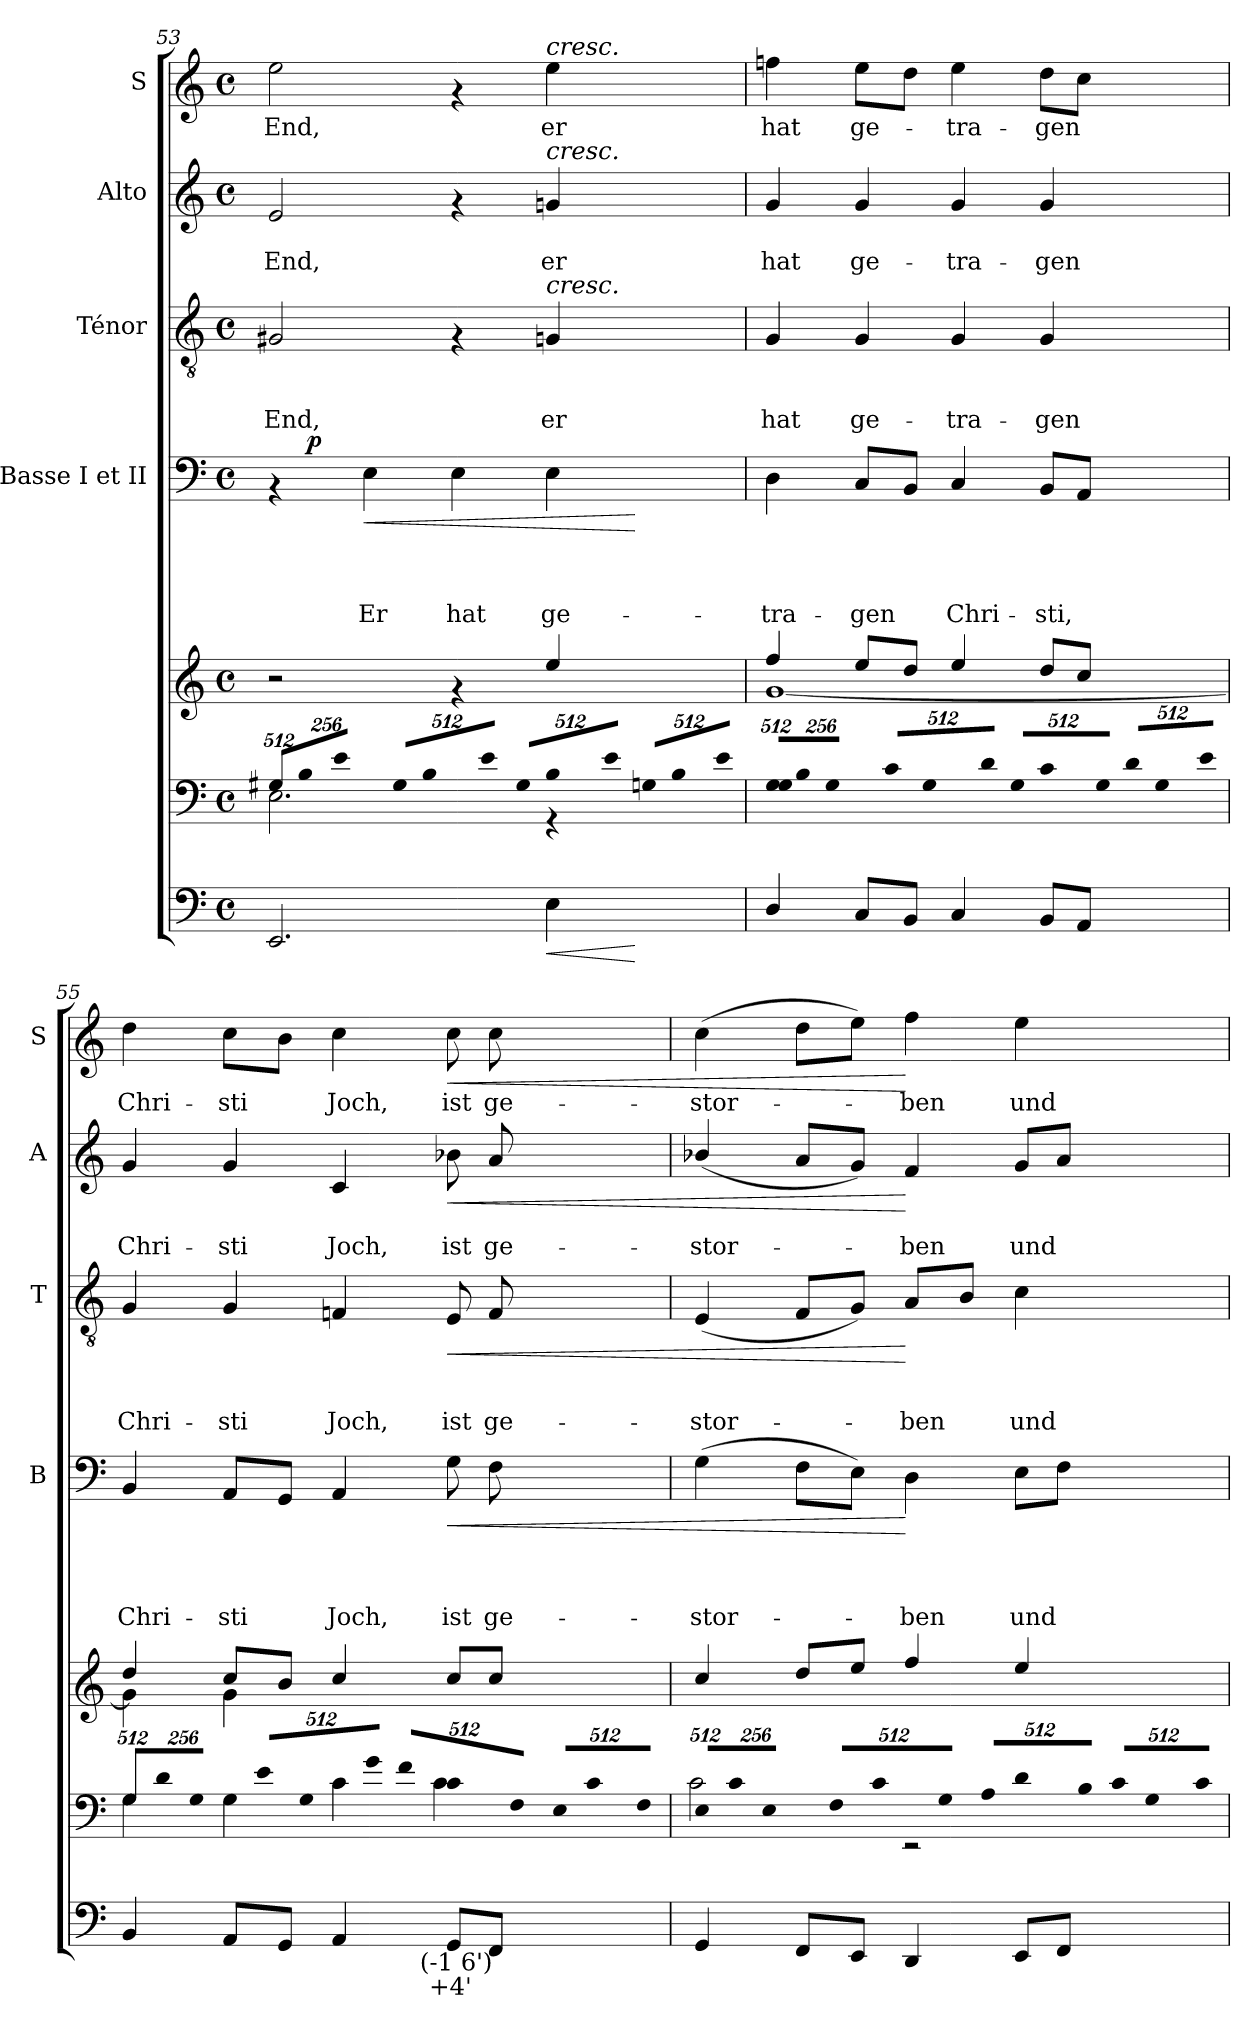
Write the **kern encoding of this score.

**kern	**dynam	**kern	**kern	**kern	**text	**text	**text	**text	**dynam	**kern	**text	**text	**text	**dynam	**kern	**text	**text	**dynam	**kern	**text	**dynam
*part7	*part7	*part6	*part5	*part4	*part4	*part4	*part4	*part4	*part4	*part3	*part3	*part3	*part3	*part3	*part2	*part2	*part2	*part2	*part1	*part1	*part1
*staff7	*staff7	*staff6	*staff5	*staff4	*staff4	*staff4	*staff4	*staff4	*staff4	*staff3	*staff3	*staff3	*staff3	*staff3	*staff2	*staff2	*staff2	*staff2	*staff1	*staff1	*staff1
*	*	*	*	*I"Basse I et II	*	*	*	*	*	*I"Ténor	*	*	*	*	*I"Alto	*	*	*	*I"S	*	*
*	*	*	*	*I'B	*	*	*	*	*	*I'T	*	*	*	*	*I'A	*	*	*	*I'S	*	*
*clefF4	*	*clefF4	*clefG2	*clefF4	*	*	*	*	*	*clefGv2	*	*	*	*	*clefG2	*	*	*	*clefG2	*	*
*k[]	*	*k[]	*k[]	*k[]	*	*	*	*	*	*k[]	*	*	*	*	*k[]	*	*	*	*k[]	*	*
*C:	*	*C:	*C:	*C:	*	*	*	*	*	*C:	*	*	*	*	*C:	*	*	*	*C:	*	*
*M4/4	*	*M4/4	*M4/4	*M4/4	*	*	*	*	*	*M4/4	*	*	*	*	*M4/4	*	*	*	*M4/4	*	*
*met(c)	*	*met(c)	*met(c)	*met(c)	*	*	*	*	*	*met(c)	*	*	*	*	*met(c)	*	*	*	*met(c)	*	*
*	*	*Xbrackettup	*	*	*	*	*	*	*	*	*	*	*	*	*	*	*	*	*	*	*
=53	=53	=53	=53	=53	=53	=53	=53	=53	=53	=53	=53	=53	=53	=53	=53	=53	=53	=53	=53	=53	=53
!	!	!LO:N:vis=8	!	!	!	!	!	!	!	!	!	!	!LO:LY:b	!	!	!	!LO:LY:b	!	!	!LO:LY:b	!
*	*	*^	*	*^	*	*	*	*	*	*	*	*	*	*	*	*	*	*	*	*	*
2.EE/	.	4096%341G#X/L	2.E\	2r	4rAA	16.ryy	.	.	.	.	.	2G#X/	.	.	End,	.	2e/	.	End,	.	2ee\	End,	.
!	!	!LO:N:vis=8	!	!	!	!	!	!	!	!	!	!	!	!	!	!	!	!	!	!	!	!	!
.	.	2048%171B/	.	.	.	.	.	.	.	.	.	.	.	.	.	.	.	.	.	.	.	.	.
!	!	!	!	!	!	!	!	!	!	!	!LO:DY:a	!	!	!	!	!	!	!	!	!	!	!	!
.	.	.	.	.	.	2ryy	.	.	.	.	p	.	.	.	.	.	.	.	.	.	.	.	.
!	!	!LO:N:vis=8	!	!	!	!	!	!	!	!	!	!	!	!	!	!	!	!	!	!	!	!	!
.	.	4096%341e/J	.	.	.	.	.	.	.	.	.	.	.	.	.	.	.	.	.	.	.	.	.
!	!	!LO:N:vis=8	!	!	!	!	!	!	!	!LO:LY:b	!LO:HP:b	!	!	!	!	!	!	!	!	!	!	!	!
.	.	4096%341G#/L	.	.	4E\	.	.	.	.	Er	<	.	.	.	.	.	.	.	.	.	.	.	.
!	!	!LO:N:vis=8	!	!	!	!	!	!	!	!	!	!	!	!	!	!	!	!	!	!	!	!	!
.	.	2048%171B/	.	.	.	.	.	.	.	.	.	.	.	.	.	.	.	.	.	.	.	.	.
!	!	!LO:N:vis=8	!	!	!	!	!	!	!	!	!	!	!	!	!	!	!	!	!	!	!	!	!
.	.	4096%341e/J	.	.	.	.	.	.	.	.	.	.	.	.	.	.	.	.	.	.	.	.	.
!	!	!LO:N:vis=8	!	!	!	!	!	!	!	!LO:LY:b	!	!	!	!	!	!	!	!	!	!	!	!	!
.	.	4096%341G#/L	.	4rf	4E\	.	.	.	.	hat	.	4rF	.	.	.	.	4rf	.	.	.	4rf	.	.
!	!	!LO:N:vis=8	!	!	!	!	!	!	!	!	!	!	!	!	!	!	!	!	!	!	!	!	!
.	.	2048%171B/	.	.	.	.	.	.	.	.	.	.	.	.	.	.	.	.	.	.	.	.	.
.	.	.	.	.	.	4ryy	.	.	.	.	.	.	.	.	.	.	.	.	.	.	.	.	.
!	!	!LO:N:vis=8	!	!	!	!	!	!	!	!	!	!	!	!	!	!	!	!	!	!	!	!	!
.	.	4096%341e/J	.	.	.	.	.	.	.	.	.	.	.	.	.	.	.	.	.	.	.	.	.
!	!	!	!	!	!	!	!	!	!	!	!	!	!	!	!	!	!	!	!	!	!LO:TX:a:i:t=cresc.	!	!
!	!	!	!	!	!	!	!	!	!	!	!	!	!	!	!	!	!LO:TX:a:i:t=cresc.	!	!	!	!	!	!
!	!	!	!	!	!	!	!	!	!	!	!	!LO:TX:a:i:t=cresc.	!	!	!	!	!	!	!	!	!	!	!
!	!LO:HP:b	!LO:N:vis=8	!	!	!	!	!	!	!	!LO:LY:b	!	!	!	!	!LO:LY:b	!	!	!	!LO:LY:b	!	!	!LO:LY:b	!
4E\	<	4096%341Gn/L	4rFF	4ee/	4E\	.	.	.	.	ge-	.	4Gn/	.	.	er	.	4gn/	.	er	.	4ee\	er	.
!	!	!LO:N:vis=8	!	!	!	!	!	!	!	!	!	!	!	!	!	!	!	!	!	!	!	!	!
.	.	2048%171B/	.	.	.	.	.	.	.	.	.	.	.	.	.	.	.	.	.	.	.	.	.
.	.	.	.	.	.	8ryy	.	.	.	.	.	.	.	.	.	.	.	.	.	.	.	.	.
!	!	!LO:N:vis=8	!	!	!	!	!	!	!	!	!	!	!	!	!	!	!	!	!	!	!	!	!
.	.	4096%341e/J	.	.	.	.	.	.	.	.	.	.	.	.	.	.	.	.	.	.	.	.	.
.	.	.	.	.	.	32ryy	.	.	.	.	.	.	.	.	.	.	.	.	.	.	.	.	.
*	*	*v	*v	*	*	*	*	*	*	*	*	*	*	*	*	*	*	*	*	*	*	*	*
.	[	.	.	.	.	.	.	.	.	[	.	.	.	.	.	.	.	.	.	.	.	.
=54	=54	=54	=54	=54	=54	=54	=54	=54	=54	=54	=54	=54	=54	=54	=54	=54	=54	=54	=54	=54	=54	=54
!	!	!LO:N:vis=8	!	!	!	!	!	!	!LO:LY:b	!	!	!	!	!LO:LY:b	!	!	!	!LO:LY:b	!	!	!LO:LY:b	!
*	*	*	*^	*v	*v	*	*	*	*	*	*	*	*	*	*	*	*	*	*	*	*	*
4D/	.	4096%341G/ 4096%341G/L	4ff/	[>1g	4D\	.	.	.	-tra-	.	4G/	.	.	hat	.	4g/	.	hat	.	4ffn\	hat	.
!	!	!LO:N:vis=8	!	!	!	!	!	!	!	!	!	!	!	!	!	!	!	!	!	!	!	!
.	.	2048%171B/	.	.	.	.	.	.	.	.	.	.	.	.	.	.	.	.	.	.	.	.
!	!	!LO:N:vis=8	!	!	!	!	!	!	!	!	!	!	!	!	!	!	!	!	!	!	!	!
.	.	4096%341G/J	.	.	.	.	.	.	.	.	.	.	.	.	.	.	.	.	.	.	.	.
!	!	!LO:N:vis=8	!	!	!	!	!	!	!LO:LY:b	!	!	!	!	!LO:LY:b	!	!	!	!LO:LY:b	!	!	!LO:LY:b	!
8C/L	.	4096%341c/L	8ee/L	.	8C/L	.	.	.	-gen	.	4G/	.	.	ge-	.	4g/	.	ge-	.	8ee\L	ge-	.
!	!	!LO:N:vis=8	!	!	!	!	!	!	!	!	!	!	!	!	!	!	!	!	!	!	!	!
.	.	2048%171G/	.	.	.	.	.	.	.	.	.	.	.	.	.	.	.	.	.	.	.	.
8BB/J	.	.	8dd/J	.	8BB/J	.	.	.	.	.	.	.	.	.	.	.	.	.	.	8dd\J	.	.
!	!	!LO:N:vis=8	!	!	!	!	!	!	!	!	!	!	!	!	!	!	!	!	!	!	!	!
.	.	4096%341d/J	.	.	.	.	.	.	.	.	.	.	.	.	.	.	.	.	.	.	.	.
!	!	!LO:N:vis=8	!	!	!	!	!	!	!LO:LY:b	!	!	!	!	!LO:LY:b	!	!	!	!LO:LY:b	!	!	!LO:LY:b	!
4C/	.	4096%341G/L	4ee/	.	4C/	.	.	.	Chri-	.	4G/	.	.	-tra-	.	4g/	.	-tra-	.	4ee\	-tra-	.
!	!	!LO:N:vis=8	!	!	!	!	!	!	!	!	!	!	!	!	!	!	!	!	!	!	!	!
.	.	2048%171c/	.	.	.	.	.	.	.	.	.	.	.	.	.	.	.	.	.	.	.	.
!	!	!LO:N:vis=8	!	!	!	!	!	!	!	!	!	!	!	!	!	!	!	!	!	!	!	!
.	.	4096%341G/J	.	.	.	.	.	.	.	.	.	.	.	.	.	.	.	.	.	.	.	.
!	!	!LO:N:vis=8	!	!	!	!	!	!	!LO:LY:b	!	!	!	!	!LO:LY:b	!	!	!	!LO:LY:b	!	!	!LO:LY:b	!
8BB/L	.	4096%341d/L	8dd/L	.	8BB/L	.	.	.	-sti,	.	4G/	.	.	-gen	.	4g/	.	-gen	.	8dd\L	-gen	.
!	!	!LO:N:vis=8	!	!	!	!	!	!	!	!	!	!	!	!	!	!	!	!	!	!	!	!
.	.	2048%171G/	.	.	.	.	.	.	.	.	.	.	.	.	.	.	.	.	.	.	.	.
8AA/J	.	.	8cc/J	.	8AA/J	.	.	.	.	.	.	.	.	.	.	.	.	.	.	8cc\J	.	.
!	!	!LO:N:vis=8	!	!	!	!	!	!	!	!	!	!	!	!	!	!	!	!	!	!	!	!
.	.	4096%341e/J	.	.	.	.	.	.	.	.	.	.	.	.	.	.	.	.	.	.	.	.
!!LO:PB:g=z
=55	=55	=55	=55	=55	=55	=55	=55	=55	=55	=55	=55	=55	=55	=55	=55	=55	=55	=55	=55	=55	=55	=55
!	!	!LO:N:vis=8	!	!	!	!	!	!	!LO:LY:b	!	!	!	!	!LO:LY:b	!	!	!	!LO:LY:b	!	!	!LO:LY:b	!
*^	*	*^	*	*	*	*	*	*	*	*	*	*	*	*	*	*	*	*	*	*	*	*
*	*^	*	*	*	*	*	*	*	*	*	*	*	*	*	*	*	*	*	*	*	*	*	*	*
4BB/	3%2ryy	2ryy	.	4096%341G/L	4G\	4dd/	4g\]	4BB/	.	.	.	Chri-	.	4G/	.	.	Chri-	.	4g/	.	Chri-	.	4dd\	Chri-	.
!	!	!	!	!LO:N:vis=8	!	!	!	!	!	!	!	!	!	!	!	!	!	!	!	!	!	!	!	!	!
.	.	.	.	2048%171d/	.	.	.	.	.	.	.	.	.	.	.	.	.	.	.	.	.	.	.	.	.
!	!	!	!	!LO:N:vis=8	!	!	!	!	!	!	!	!	!	!	!	!	!	!	!	!	!	!	!	!	!
.	.	.	.	4096%341G/J	.	.	.	.	.	.	.	.	.	.	.	.	.	.	.	.	.	.	.	.	.
!	!	!	!	!LO:N:vis=8	!	!	!	!	!	!	!	!LO:LY:b	!	!	!	!	!LO:LY:b	!	!	!	!LO:LY:b	!	!	!LO:LY:b	!
8AA/L	.	.	.	4096%341e/L	4G\	8cc/L	4g\	8AA/L	.	.	.	-sti	.	4G/	.	.	-sti	.	4g/	.	-sti	.	8cc\L	-sti	.
!	!	!	!	!LO:N:vis=8	!	!	!	!	!	!	!	!	!	!	!	!	!	!	!	!	!	!	!	!	!
.	.	.	.	2048%171G/	.	.	.	.	.	.	.	.	.	.	.	.	.	.	.	.	.	.	.	.	.
8GG/J	.	.	.	.	.	8b/J	.	8GG/J	.	.	.	.	.	.	.	.	.	.	.	.	.	.	8b\J	.	.
!	!	!	!	!LO:N:vis=8	!	!	!	!	!	!	!	!	!	!	!	!	!	!	!	!	!	!	!	!	!
.	.	.	.	4096%341g/J	.	.	.	.	.	.	.	.	.	.	.	.	.	.	.	.	.	.	.	.	.
!	!	!	!	!LO:N:vis=8	!	!	!	!	!	!	!	!LO:LY:b	!	!	!	!	!LO:LY:b	!	!	!	!LO:LY:b	!	!	!LO:LY:b	!
4AA/	.	8..ryy	.	4096%341f/L	4c\	4cc/	2ryy	4AA/	.	.	.	Joch,	.	4Fn/	.	.	Joch,	.	4c/	.	Joch,	.	4cc\	Joch,	.
!	!	!	!	!LO:N:vis=8	!	!	!	!	!	!	!	!	!	!	!	!	!	!	!	!	!	!	!	!	!
.	.	.	.	2048%171c/	.	.	.	.	.	.	.	.	.	.	.	.	.	.	.	.	.	.	.	.	.
.	24ryy	.	.	.	.	.	.	.	.	.	.	.	.	.	.	.	.	.	.	.	.	.	.	.	.
!	!	!	!	!LO:N:vis=8	!	!	!	!	!	!	!	!	!	!	!	!	!	!	!	!	!	!	!	!	!
.	.	.	.	4096%341F/J	.	.	.	.	.	.	.	.	.	.	.	.	.	.	.	.	.	.	.	.	.
!	!LO:TX:b:t=(-1 6')	!	!	!	!	!	!	!	!	!	!	!	!	!	!	!	!	!	!	!	!	!	!	!	!
.	6..ryy	.	.	.	.	.	.	.	.	.	.	.	.	.	.	.	.	.	.	.	.	.	.	.	.
!	!	!LO:TX:b:t=+4'	!	!	!	!	!	!	!	!	!	!	!	!	!	!	!	!	!	!	!	!	!	!	!
.	.	4ryy	.	.	.	.	.	.	.	.	.	.	.	.	.	.	.	.	.	.	.	.	.	.	.
!	!	!	!	!LO:N:vis=8	!	!	!	!	!	!	!	!LO:LY:b	!LO:HP:b	!	!	!	!LO:LY:b	!LO:HP:b	!	!	!LO:LY:b	!LO:HP:b	!	!LO:LY:b	!LO:HP:b
8GG/L	.	.	.	4096%341E/L	4c\	8cc/L	.	8G\	.	.	.	ist	<	8E/	.	.	ist	<	8b-X\	.	ist	<	8cc\	ist	<
!	!	!	!	!LO:N:vis=8	!	!	!	!	!	!	!	!	!	!	!	!	!	!	!	!	!	!	!	!	!
.	.	.	.	2048%171c/	.	.	.	.	.	.	.	.	.	.	.	.	.	.	.	.	.	.	.	.	.
!	!	!	!	!	!	!	!	!	!	!	!	!LO:LY:b	!	!	!	!	!LO:LY:b	!	!	!	!LO:LY:b	!	!	!LO:LY:b	!
8FF/J	.	.	.	.	.	8cc/J	.	8F\	.	.	.	ge-	.	8F/	.	.	ge-	.	8a/	.	ge-	.	8cc\	ge-	.
!	!	!	!	!LO:N:vis=8	!	!	!	!	!	!	!	!	!	!	!	!	!	!	!	!	!	!	!	!	!
.	.	.	.	4096%341F/J	.	.	.	.	.	.	.	.	.	.	.	.	.	.	.	.	.	.	.	.	.
.	.	32ryy	.	.	.	.	.	.	.	.	.	.	.	.	.	.	.	.	.	.	.	.	.	.	.
=56	=56	=56	=56	=56	=56	=56	=56	=56	=56	=56	=56	=56	=56	=56	=56	=56	=56	=56	=56	=56	=56	=56	=56	=56	=56
!	!	!	!	!LO:N:vis=8	!	!	!	!	!	!	!	!LO:LY:b	!	!	!	!	!LO:LY:b	!	!	!	!LO:LY:b	!	!	!LO:LY:b	!
*v	*v	*v	*	*	*	*v	*v	*	*	*	*	*	*	*	*	*	*	*	*	*	*	*	*	*	*
4GG/	.	4096%341E/L	2c\	4cc/	(<4G\	.	.	.	-stor-	.	(<4E/	.	.	-stor-	.	(<4b-X/	.	-stor-	.	(<4cc\	-stor-	.
!	!	!LO:N:vis=8	!	!	!	!	!	!	!	!	!	!	!	!	!	!	!	!	!	!	!	!
.	.	2048%171c/	.	.	.	.	.	.	.	.	.	.	.	.	.	.	.	.	.	.	.	.
!	!	!LO:N:vis=8	!	!	!	!	!	!	!	!	!	!	!	!	!	!	!	!	!	!	!	!
.	.	4096%341E/J	.	.	.	.	.	.	.	.	.	.	.	.	.	.	.	.	.	.	.	.
!	!	!LO:N:vis=8	!	!	!	!	!	!	!	!	!	!	!	!	!	!	!	!	!	!	!	!
8FF/L	.	4096%341F/L	.	8dd/L	8F\L	.	.	.	.	.	8F/L	.	.	.	.	8a/L	.	.	.	8dd\L	.	.
!	!	!LO:N:vis=8	!	!	!	!	!	!	!	!	!	!	!	!	!	!	!	!	!	!	!	!
.	.	2048%171c/	.	.	.	.	.	.	.	.	.	.	.	.	.	.	.	.	.	.	.	.
8EE/J	.	.	.	8ee/J	8E\J)	.	.	.	.	.	8G/J)	.	.	.	.	8g/J)	.	.	.	8ee\J)	.	.
!	!	!LO:N:vis=8	!	!	!	!	!	!	!	!	!	!	!	!	!	!	!	!	!	!	!	!
.	.	4096%341G/J	.	.	.	.	.	.	.	.	.	.	.	.	.	.	.	.	.	.	.	.
!	!	!LO:N:vis=8	!	!	!	!	!	!	!LO:LY:b	!	!	!	!	!LO:LY:b	!	!	!	!LO:LY:b	!	!	!LO:LY:b	!
4DD/	.	4096%341A/L	2rEE	4ff/	4D\	.	.	.	-ben	[	8A/L	.	.	-ben	[	4f/	.	-ben	[	4ff\	-ben	[
!	!	!LO:N:vis=8	!	!	!	!	!	!	!	!	!	!	!	!	!	!	!	!	!	!	!	!
.	.	2048%171d/	.	.	.	.	.	.	.	.	.	.	.	.	.	.	.	.	.	.	.	.
.	.	.	.	.	.	.	.	.	.	.	8B/J	.	.	.	.	.	.	.	.	.	.	.
!	!	!LO:N:vis=8	!	!	!	!	!	!	!	!	!	!	!	!	!	!	!	!	!	!	!	!
.	.	4096%341B/J	.	.	.	.	.	.	.	.	.	.	.	.	.	.	.	.	.	.	.	.
!	!	!LO:N:vis=8	!	!	!	!	!	!	!LO:LY:b	!	!	!	!	!LO:LY:b	!	!	!	!LO:LY:b	!	!	!LO:LY:b	!
8EE/L	.	4096%341c/L	.	4ee/	8E\L	.	.	.	und	.	4c\	.	.	und	.	8g/L	.	und	.	4ee\	und	.
!	!	!LO:N:vis=8	!	!	!	!	!	!	!	!	!	!	!	!	!	!	!	!	!	!	!	!
.	.	2048%171G/	.	.	.	.	.	.	.	.	.	.	.	.	.	.	.	.	.	.	.	.
8FF/J	.	.	.	.	8F\J	.	.	.	.	.	.	.	.	.	.	8a/J	.	.	.	.	.	.
!	!	!LO:N:vis=8	!	!	!	!	!	!	!	!	!	!	!	!	!	!	!	!	!	!	!	!
.	.	4096%341c/J	.	.	.	.	.	.	.	.	.	.	.	.	.	.	.	.	.	.	.	.
*	*	*v	*v	*	*	*	*	*	*	*	*	*	*	*	*	*	*	*	*	*	*	*
=	=	=	=	=	=	=	=	=	=	=	=	=	=	=	=	=	=	=	=	=	=
*-	*-	*-	*-	*-	*-	*-	*-	*-	*-	*-	*-	*-	*-	*-	*-	*-	*-	*-	*-	*-	*-
